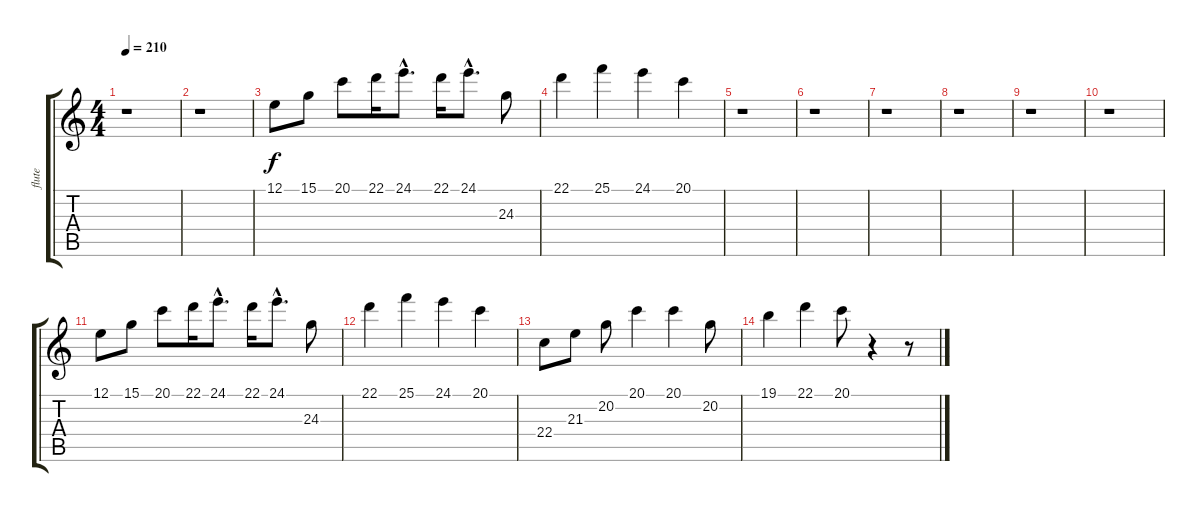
\track ("flute               " "flute     ") {instrument piccolo}
\staff {score tabs}
\tuning (E4 B3 G3 D3 A2 E2) {hide}
\ts (4 4)
\tempo 210
\clef g2
\ks c
r.1{dy f} |
r.1 |
12.1.8 15.1.8 20.1.8 22.1.16 24.1{hac}.8{d} 22.1.16 24.1{hac}.8{d} 24.3.8 |
22.1.4 25.1.4 24.1.4 20.1.4 |
r.1 |
r.1 |
r.1 |
r.1 |
r.1 |
r.1 |
12.1.8 15.1.8 20.1.8 22.1.16 24.1{hac}.8{d} 22.1.16 24.1{hac}.8{d} 24.3.8 |
22.1.4 25.1.4 24.1.4 20.1.4 |
22.4.8 21.3.8 20.2.8 20.1.4 20.1.4 20.2.8 |
19.1.4 22.1.4 20.1.8 r.4 r.8
